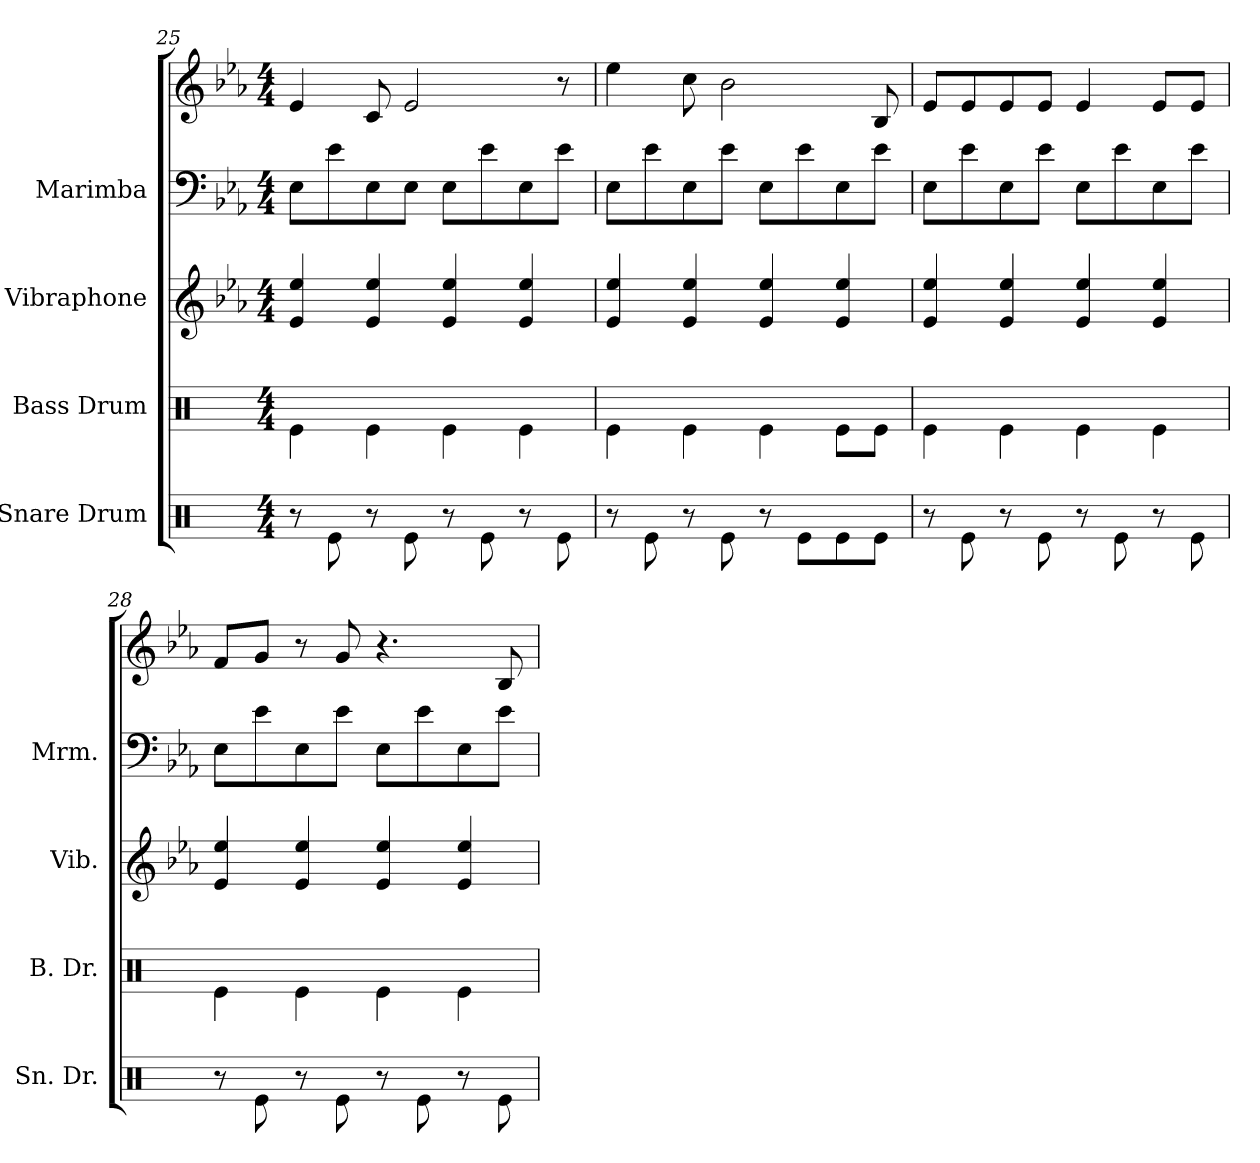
**kern	**kern	**kern	**kern	**kern
*part4	*part3	*part2	*part1	*part1
*staff5	*staff4	*staff3	*staff2	*staff1
*I"Snare Drum	*I"Bass Drum	*I"Vibraphone	*I"Marimba	*
*I'Sn. Dr.	*I'B. Dr.	*I'Vib.	*I'Mrm.	*
!!LO:PB:g=z
*clefX	*clefX	*clefG2	*clefF4	*clefG2
*k[]	*k[]	*k[b-e-a-]	*k[b-e-a-]	*k[b-e-a-]
*M4/4	*M4/4	*M4/4	*M4/4	*M4/4
=25	=25	=25	=25	=25
8r	4Re\	4e-/ 4ee-/	8E-\L	4e-/
8Re\	.	.	8e-\	.
8r	4Re\	4e-/ 4ee-/	8E-\	8c/
8Re\	.	.	8E-\J	2e-/
8r	4Re\	4e-/ 4ee-/	8E-\L	.
8Re\	.	.	8e-\	.
8r	4Re\	4e-/ 4ee-/	8E-\	.
8Re\	.	.	8e-\J	8r
=26	=26	=26	=26	=26
8r	4Re\	4e-/ 4ee-/	8E-\L	4ee-\
8Re\	.	.	8e-\	.
8r	4Re\	4e-/ 4ee-/	8E-\	8cc\
8Re\	.	.	8e-\J	2b-\
8r	4Re\	4e-/ 4ee-/	8E-\L	.
8Re\L	.	.	8e-\	.
8Re\	8Re\L	4e-/ 4ee-/	8E-\	.
8Re\J	8Re\J	.	8e-\J	8B-/
=27	=27	=27	=27	=27
8r	4Re\	4e-/ 4ee-/	8E-\L	8e-/L
8Re\	.	.	8e-\	8e-/
8r	4Re\	4e-/ 4ee-/	8E-\	8e-/
8Re\	.	.	8e-\J	8e-/J
8r	4Re\	4e-/ 4ee-/	8E-\L	4e-/
8Re\	.	.	8e-\	.
8r	4Re\	4e-/ 4ee-/	8E-\	8e-/L
8Re\	.	.	8e-\J	8e-/J
=28	=28	=28	=28	=28
8r	4Re\	4e-/ 4ee-/	8E-\L	8f/L
8Re\	.	.	8e-\	8g/J
8r	4Re\	4e-/ 4ee-/	8E-\	8r
8Re\	.	.	8e-\J	8g/
8r	4Re\	4e-/ 4ee-/	8E-\L	4.r
8Re\	.	.	8e-\	.
8r	4Re\	4e-/ 4ee-/	8E-\	.
8Re\	.	.	8e-\J	8B-/
=	=	=	=	=
*-	*-	*-	*-	*-
